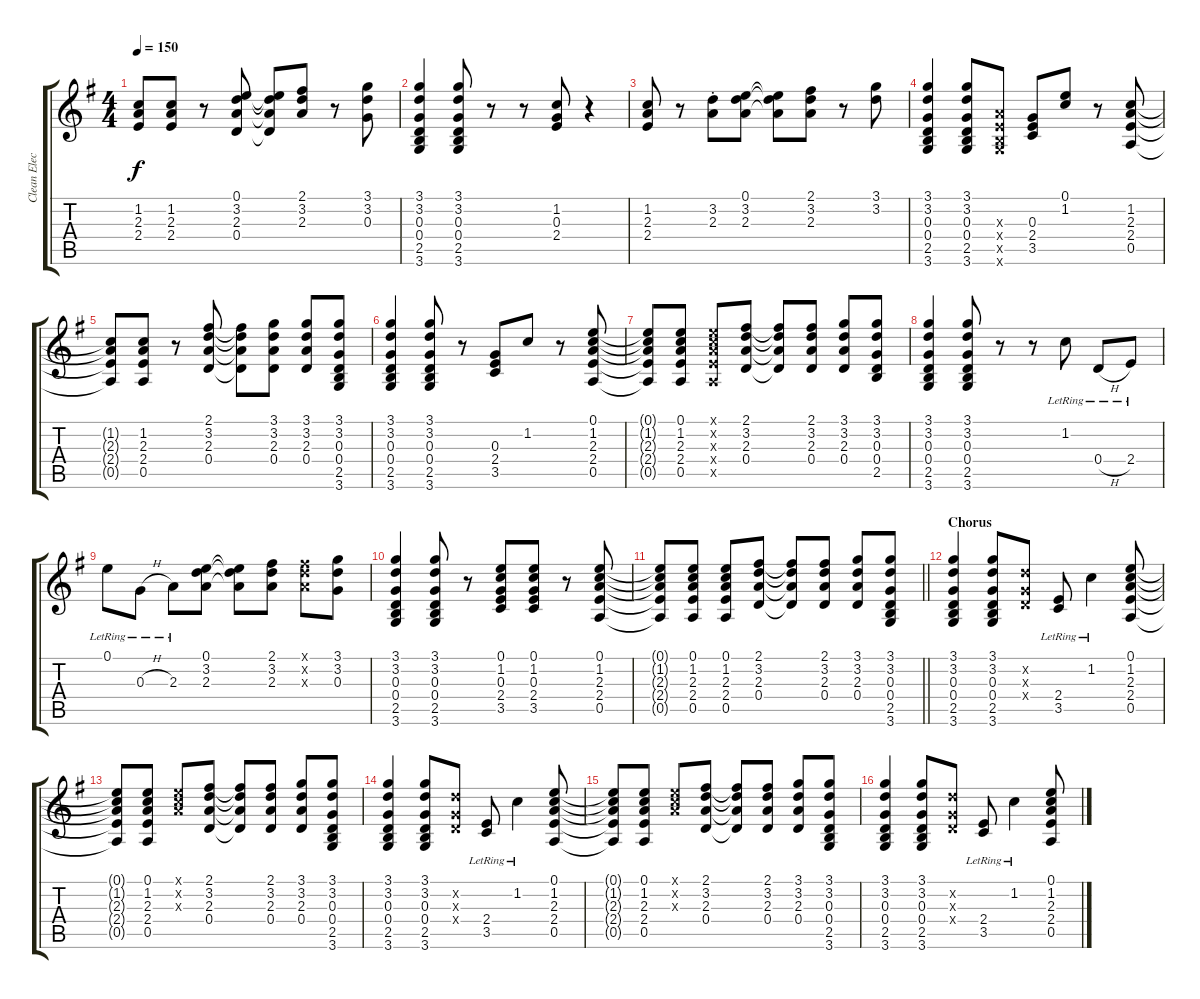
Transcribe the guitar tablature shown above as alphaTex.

\track ("Clean Electric w/ warm Tone" "Clean Elec") {instrument electricguitarjazz}
\staff {score tabs}
\tuning (E4 B3 G3 D3 A2 E2) {hide}
\ts (4 4)
\tempo 150
\clef g2
\ks g
(1.2{t} 2.3{t} 2.4{t}).8{dy f} (1.2 2.3 2.4).8 r.8 (0.1 3.2 2.3 0.4).8 (0.1{t} 3.2{t} 2.3{t} 0.4{t}).8 (2.1 3.2 2.3).8 r.8 (3.1 3.2 0.3).8 |
(3.1 3.2 0.3 0.4 2.5 3.6).4 (3.1 3.2 0.3 0.4 2.5 3.6).8 r.8 r.8 (1.2 0.3 2.4).8 r.4 |
(1.2 2.3 2.4).8 r.8 (3.2{st} 2.3{st}).8 (0.1 3.2 2.3).8 (0.1{t} 3.2{t} 2.3{t}).8 (2.1 3.2 2.3).8 r.8 (3.1 3.2).8 |
(3.1 3.2 0.3 0.4 2.5 3.6).4 (3.1 3.2 0.3 0.4 2.5 3.6).8 (2.3{x} 2.4{x} 2.5{x} 3.6{x}).8 (0.3 2.4 3.5).8 (0.1 1.2).8 r.8 (1.2 2.3 2.4 0.5).8 |
(1.2{t} 2.3{t} 2.4{t} 0.5{t}).8 (1.2 2.3 2.4 0.5).8 r.8 (2.1 3.2 2.3 0.4).8 (2.1{t} 3.2{t} 2.3{t} 0.4{t}).8 (3.1 3.2 2.3 0.4).8 (3.1 3.2 2.3 0.4).8 (3.1 3.2 0.3 0.4 2.5 3.6).8 |
(3.1 3.2 0.3 0.4 2.5 3.6).4 (3.1 3.2 0.3 0.4 2.5 3.6).8 r.8 (0.3 2.4 3.5).8 1.2.8 r.8 (0.1 1.2 2.3 2.4 0.5).8 |
(0.1{t} 1.2{t} 2.3{t} 2.4{t} 0.5{t}).8 (0.1 1.2 2.3 2.4 0.5).8 (0.1{x} 1.2{x} 2.3{x} 2.4{x} 0.5{x}).8 (2.1 3.2 2.3 0.4).8 (2.1{t} 3.2{t} 2.3{t} 0.4{t}).8 (2.1 3.2 2.3 0.4).8 (3.1 3.2 2.3 0.4).8 (3.1 3.2 0.3 0.4 2.5).8 |
(3.1 3.2 0.3 0.4 2.5 3.6).4 (3.1 3.2 0.3 0.4 2.5 3.6).8 r.8 r.8 1.2{lr}.8 0.4{h lr}.8 2.4{lr}.8 |
0.1{lr}.8 0.3{h lr}.8 2.3{lr}.8 (0.1 3.2 2.3).8 (0.1{t} 3.2{t} 2.3{t}).8 (2.1 3.2 2.3).8 (2.1{x} 3.2{x} 2.3{x}).8 (3.1 3.2 0.3).8 |
(3.1 3.2 0.3 0.4 2.5 3.6).4 (3.1 3.2 0.3 0.4 2.5 3.6).8 r.8 (0.1 1.2 0.3 2.4 3.5).8 (0.1 1.2 0.3 2.4 3.5).8 r.8 (0.1 1.2 2.3 2.4 0.5).8 |
\barLineRight lightlight
(0.1{t} 1.2{t} 2.3{t} 2.4{t} 0.5{t}).8 (0.1 1.2 2.3 2.4 0.5).8 (0.1 1.2 2.3 2.4 0.5).8 (2.1 3.2 2.3 0.4).8 (2.1{t} 3.2{t} 2.3{t} 0.4{t}).8 (2.1 3.2 2.3 0.4).8 (3.1 3.2 2.3 0.4).8 (3.1 3.2 0.3 0.4 2.5 3.6).8 |
\section ("" "Chorus")
(3.1 3.2 0.3 0.4 2.5 3.6).4 (3.1 3.2 0.3 0.4 2.5 3.6).8 (3.2{x} 0.3{x} 0.4{x}).8 (2.4{lr} 3.5{lr}).8 1.2{lr}.4 (0.1 1.2 2.3 2.4 0.5).8 |
(0.1{t} 1.2{t} 2.3{t} 2.4{t} 0.5{t}).8 (0.1 1.2 2.3 2.4 0.5).8 (0.1{x} 1.2{x} 2.3{x}).8 (2.1 3.2 2.3 0.4).8 (2.1{t} 3.2{t} 2.3{t} 0.4{t}).8 (2.1 3.2 2.3 0.4).8 (3.1 3.2 2.3 0.4).8 (3.1 3.2 0.3 0.4 2.5 3.6).8 |
(3.1 3.2 0.3 0.4 2.5 3.6).4 (3.1 3.2 0.3 0.4 2.5 3.6).8 (3.2{x} 0.3{x} 0.4{x}).8 (2.4{lr} 3.5{lr}).8 1.2{lr}.4 (0.1 1.2 2.3 2.4 0.5).8 |
(0.1{t} 1.2{t} 2.3{t} 2.4{t} 0.5{t}).8 (0.1 1.2 2.3 2.4 0.5).8 (0.1{x} 1.2{x} 2.3{x}).8 (2.1 3.2 2.3 0.4).8 (2.1{t} 3.2{t} 2.3{t} 0.4{t}).8 (2.1 3.2 2.3 0.4).8 (3.1 3.2 2.3 0.4).8 (3.1 3.2 0.3 0.4 2.5 3.6).8 |
(3.1 3.2 0.3 0.4 2.5 3.6).4 (3.1 3.2 0.3 0.4 2.5 3.6).8 (3.2{x} 0.3{x} 0.4{x}).8 (2.4{lr} 3.5{lr}).8 1.2{lr}.4 (0.1 1.2 2.3 2.4 0.5).8
